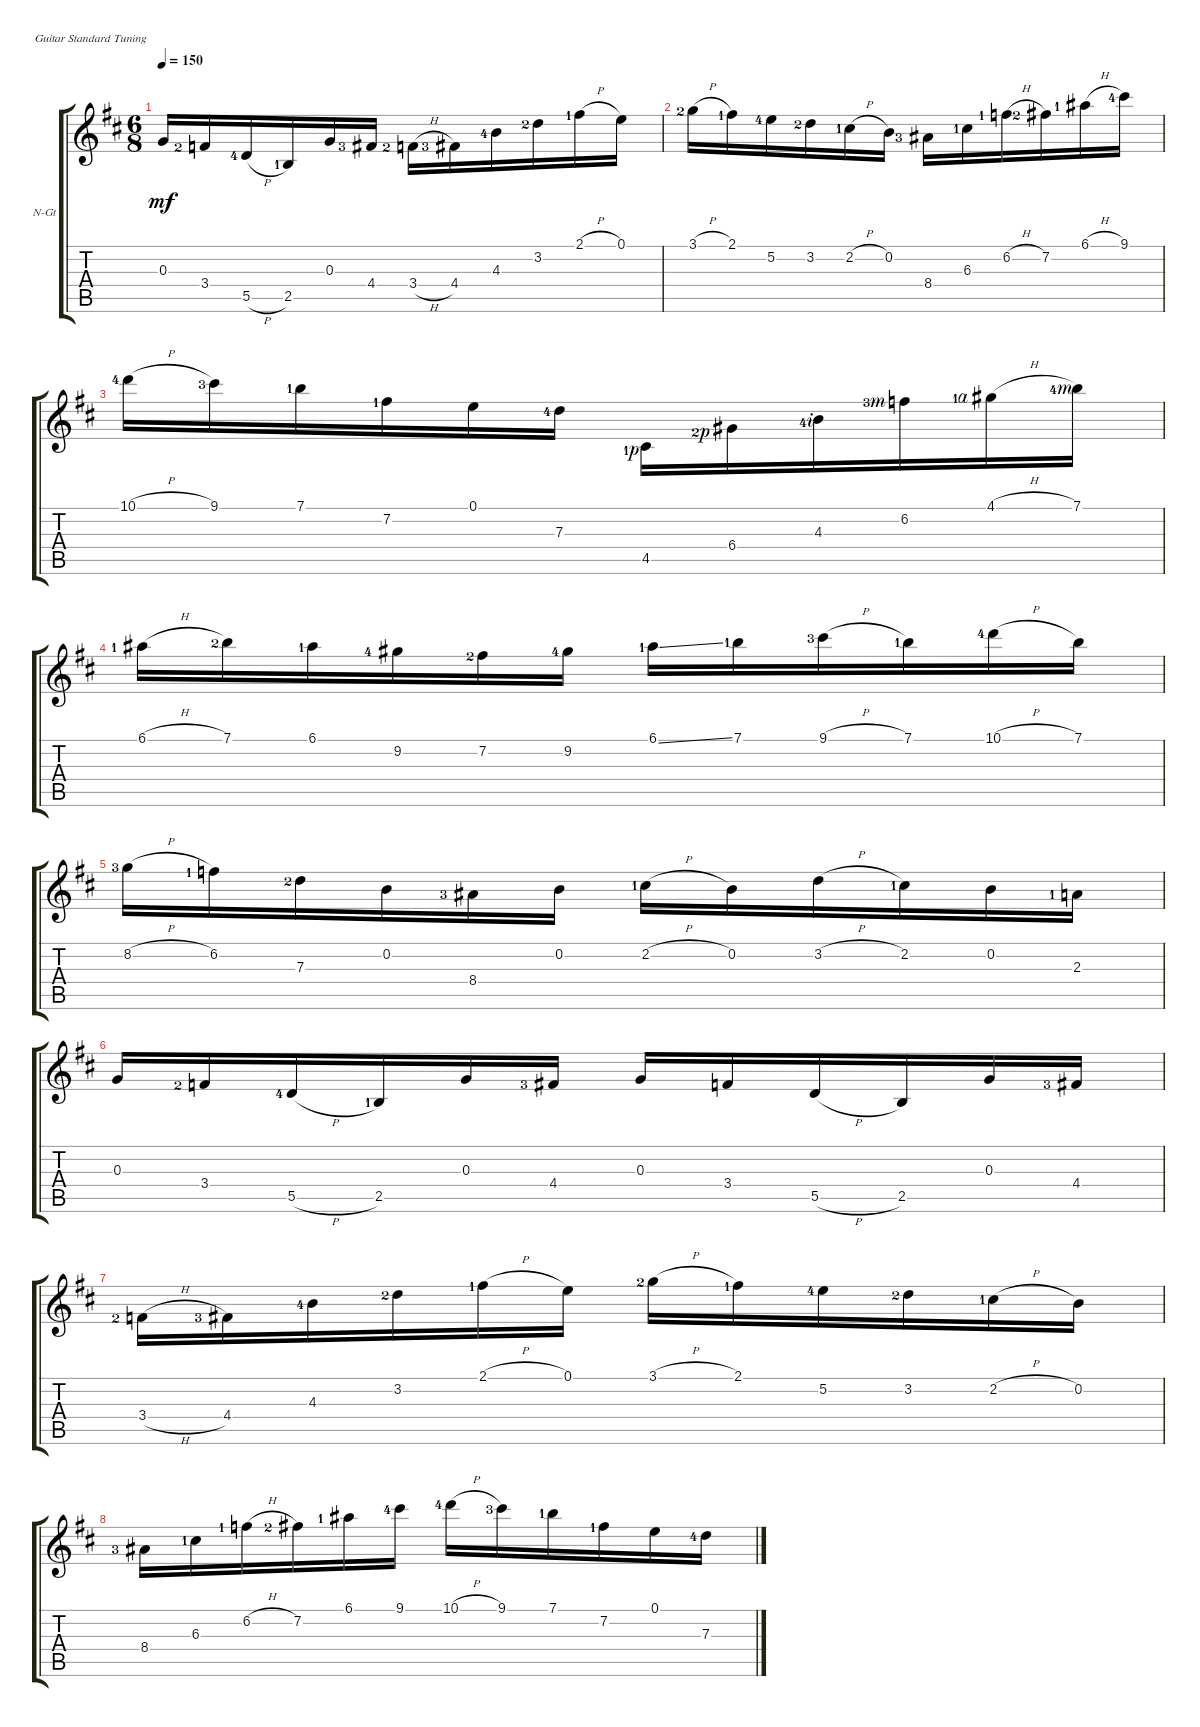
\bracketExtendMode groupsimilarinstruments
\firstSystemTrackNameOrientation horizontal
\otherSystemsTrackNameOrientation horizontal
\track ("" "N-Gt") {instrument acousticguitarnylon}
\staff {score tabs}
\tuning (E4 B3 G3 D3 A2 E2)
\ts (6 8)
\tempo 150
\clef g2
\ks bminor
0.3.16{dy mf} 3.4{lf 3}.16 5.5{h lf 5}.16 2.5{lf 2}.16 0.3.16 4.4{lf 4}.16 3.4{h lf 3}.16 4.4{lf 4}.16 4.3{lf 5}.16 3.2{lf 3}.16 2.1{h lf 2}.16 0.1.16 |
3.1{h lf 3}.16 2.1{lf 2}.16 5.2{lf 5}.16 3.2{lf 3}.16 2.2{h lf 2}.16 0.2.16 8.4{lf 4}.16 6.3{lf 2}.16 6.2{h lf 2}.16 7.2{lf 3}.16 6.1{h lf 2}.16 9.1{lf 5}.16 |
10.1{h lf 5}.16 9.1{lf 4}.16 7.1{lf 2}.16 7.2{lf 2}.16 0.1.16 7.3{lf 5}.16 4.5{lf 2 rf 1}.16 6.4{lf 3 rf 1}.16 4.3{lf 5 rf 2}.16 6.2{lf 4 rf 3}.16 4.1{h lf 2 rf 4}.16 7.1{lf 5 rf 3}.16 |
6.1{h lf 2}.16 7.1{lf 3}.16 6.1{lf 2}.16 9.2{lf 5}.16 7.2{lf 3}.16 9.2{lf 5}.16 6.1{ss lf 2}.16 7.1{lf 2}.16 9.1{h lf 4}.16 7.1{lf 2}.16 10.1{h lf 5}.16 7.1.16 |
8.2{h lf 4}.16 6.2{lf 2}.16 7.3{lf 3}.16 0.2.16 8.4{lf 4}.16 0.2.16 2.2{h lf 2}.16 0.2.16 3.2{h}.16 2.2{lf 2}.16 0.2.16 2.3{lf 2}.16 |
0.3.16 3.4{lf 3}.16 5.5{h lf 5}.16 2.5{lf 2}.16 0.3.16 4.4{lf 4}.16 0.3.16 3.4.16 5.5{h}.16 2.5.16 0.3.16 4.4{lf 4}.16 |
3.4{h lf 3}.16 4.4{lf 4}.16 4.3{lf 5}.16 3.2{lf 3}.16 2.1{h lf 2}.16 0.1.16 3.1{h lf 3}.16 2.1{lf 2}.16 5.2{lf 5}.16 3.2{lf 3}.16 2.2{h lf 2}.16 0.2.16 |
8.4{lf 4}.16 6.3{lf 2}.16 6.2{h lf 2}.16 7.2{lf 3}.16 6.1{lf 2}.16 9.1{lf 5}.16 10.1{h lf 5}.16 9.1{lf 4}.16 7.1{lf 2}.16 7.2{lf 2}.16 0.1.16 7.3{lf 5}.16
